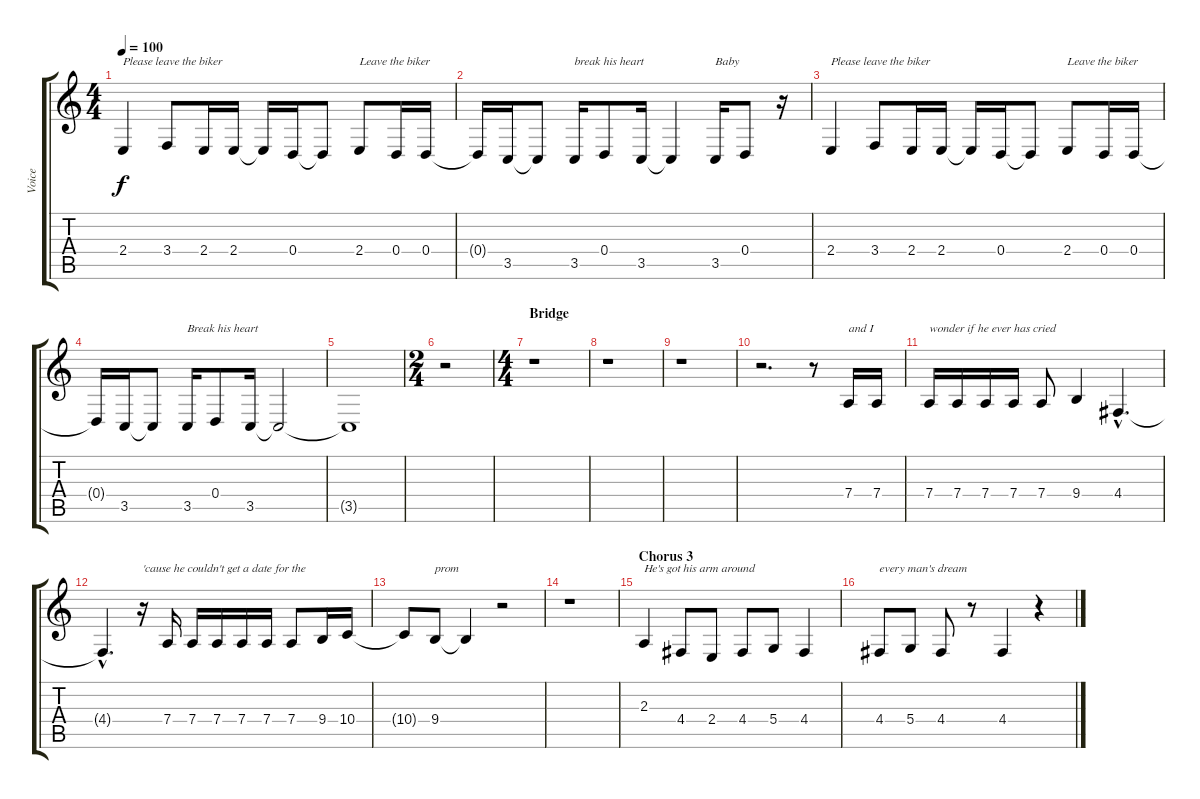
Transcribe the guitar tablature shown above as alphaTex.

\track ("Voice" "Voice") {instrument clarinet}
\staff {score tabs}
\tuning (E4 B3 G3 D3 A2 E2) {hide}
\ts (4 4)
\tempo 100
\clef g2
\ks c
2.4.4{txt "Please leave the biker" dy f} 3.4.8 2.4.16 2.4.16 2.4{t}.16 0.4.16 0.4{t}.8 2.4.8{txt "Leave the biker"} 0.4.16 0.4.16 |
0.4{t}.16 3.5.16 3.5{t}.8 3.5.16{txt "break his heart"} 0.4.8 3.5.16 3.5{t}.4 3.5.16{txt "Baby"} 0.4.8 r.16 |
2.4.4{txt "Please leave the biker"} 3.4.8 2.4.16 2.4.16 2.4{t}.16 0.4.16 0.4{t}.8 2.4.8{txt "Leave the biker"} 0.4.16 0.4.16 |
0.4{t}.16 3.5.16 3.5{t}.8 3.5.16{txt "Break his heart"} 0.4.8 3.5.16 3.5{t}.2{volume 7} |
3.5{t}.1 |
\ts (2 4)
r.2{volume 16} |
\ts (4 4)
\section ("" "Bridge")
r.1 |
r.1 |
r.1 |
r.2{d} r.8 7.4.16{txt "and I "} 7.4.16 |
7.4.16{txt "wonder if he ever has cried"} 7.4.16 7.4.16 7.4.16 7.4.8 9.4.4 4.4{hac}.4{d} |
4.4{hac t}.4{d} r.16{txt "'cause he couldn't get a date for the"} 7.4.16 7.4.16 7.4.16 7.4.16 7.4.16 7.4.8 9.4.16 10.4.16 |
10.4{t}.8 9.4.8{txt "prom"} 9.4{t}.4 r.2 |
r.1 |
\section ("" "Chorus 3")
2.3.4{txt "He's got his arm around"} 4.4.8 2.4.8 4.4.8 5.4.8 4.4.4 |
4.4.8{txt "every man's dream"} 5.4.8 4.4.8 r.8 4.4.4 r.4
